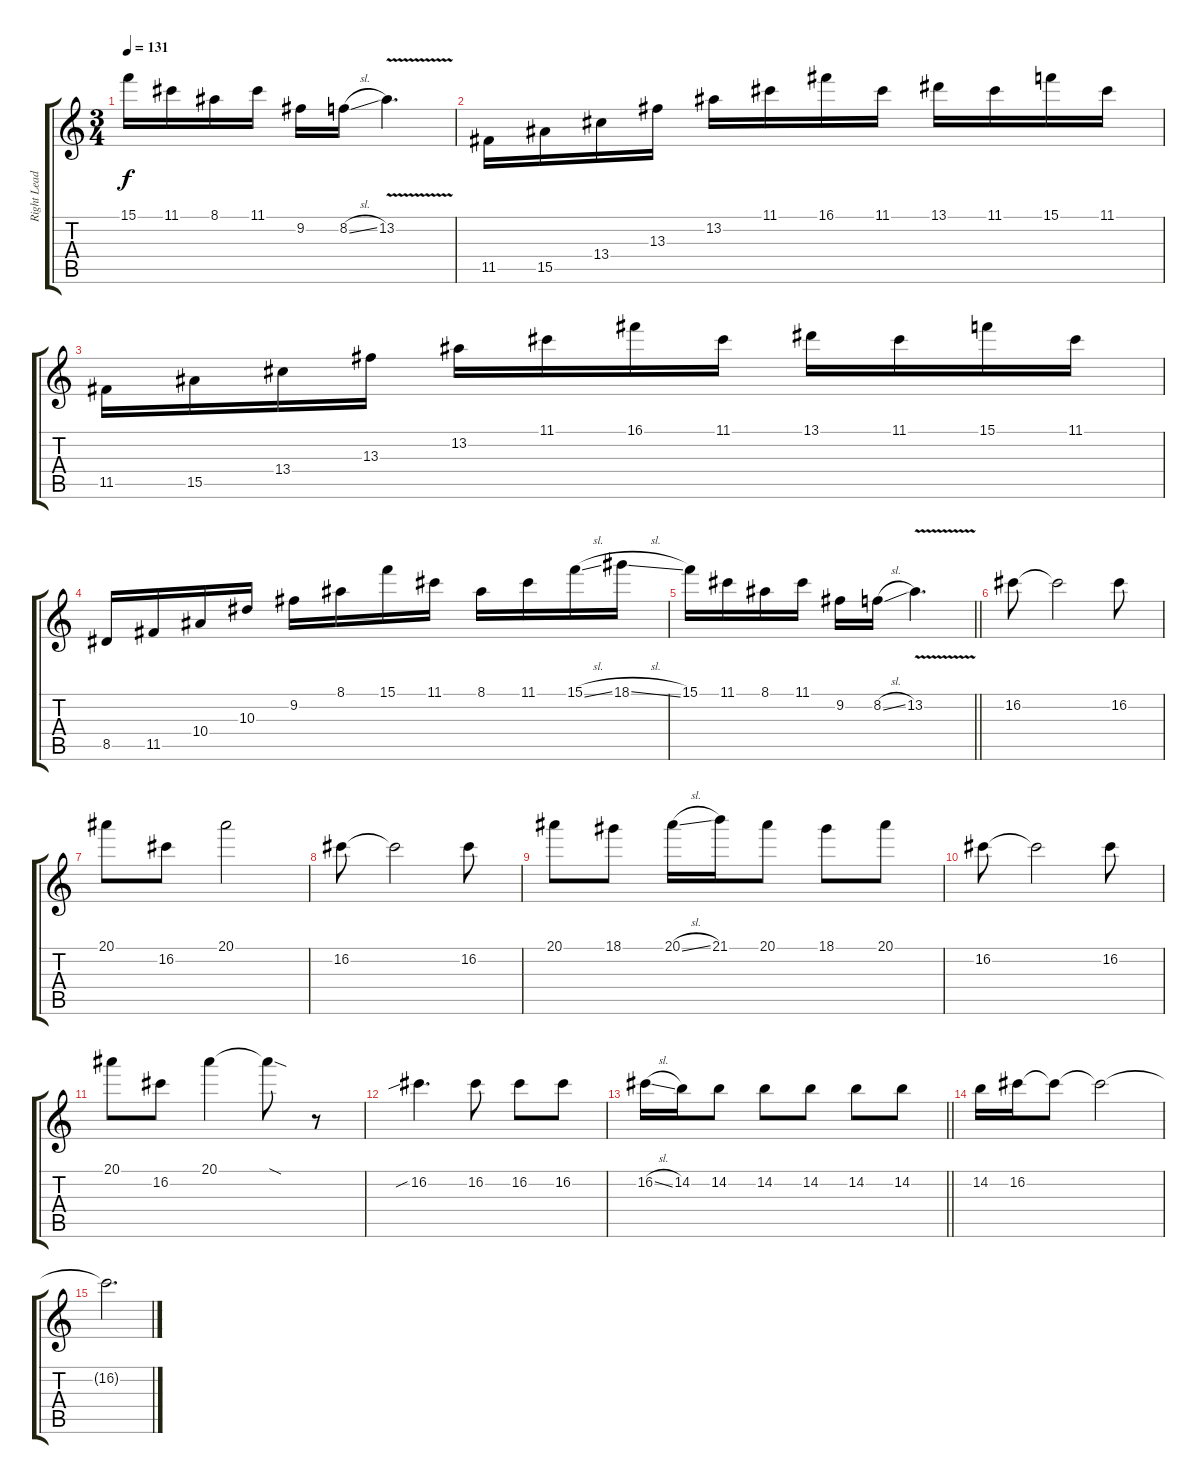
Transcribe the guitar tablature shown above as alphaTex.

\track ("Right Lead" "Right Lead") {instrument distortionguitar}
\staff {score tabs}
\tuning (D4 A3 F3 C3 G2 C2) {hide}
\ts (3 4)
\tempo 131
\clef g2
\ks c
15.1.16{dy f} 11.1.16 8.1.16 11.1.16 9.2.16 8.2{sl}.16 13.2{v}.4{d} |
11.5.16 15.5.16 13.4.16 13.3.16 13.2.16 11.1.16 16.1.16 11.1.16 13.1.16 11.1.16 15.1.16 11.1.16 |
11.5.16 15.5.16 13.4.16 13.3.16 13.2.16 11.1.16 16.1.16 11.1.16 13.1.16 11.1.16 15.1.16 11.1.16 |
8.5.16 11.5.16 10.4.16 10.3.16 9.2.16 8.1.16 15.1.16 11.1.16 8.1.16 11.1.16 15.1{sl}.16 18.1{sl}.16 |
\barLineRight lightlight
15.1.16 11.1.16 8.1.16 11.1.16 9.2.16 8.2{sl}.16 13.2{v}.4{d} |
\section ("" "")
16.2.8 16.2{t}.2 16.2.8 |
20.1.8 16.2.8 20.1.2 |
16.2.8 16.2{t}.2 16.2.8 |
20.1.8 18.1.8 20.1{sl}.16 21.1.16 20.1.8 18.1.8 20.1.8 |
16.2.8 16.2{t}.2 16.2.8 |
20.1.8 16.2.8 20.1.4 20.1{sod t}.8 r.8 |
16.2{sib}.4{d} 16.2.8 16.2.8 16.2.8 |
\barLineRight lightlight
16.2{sl}.16 14.2.16 14.2.8 14.2.8 14.2.8 14.2.8 14.2.8 |
\section ("" "")
14.2.16 16.2.16 16.2{t}.8{volume 0} 16.2{t}.2 |
16.2{t}.2{d}
